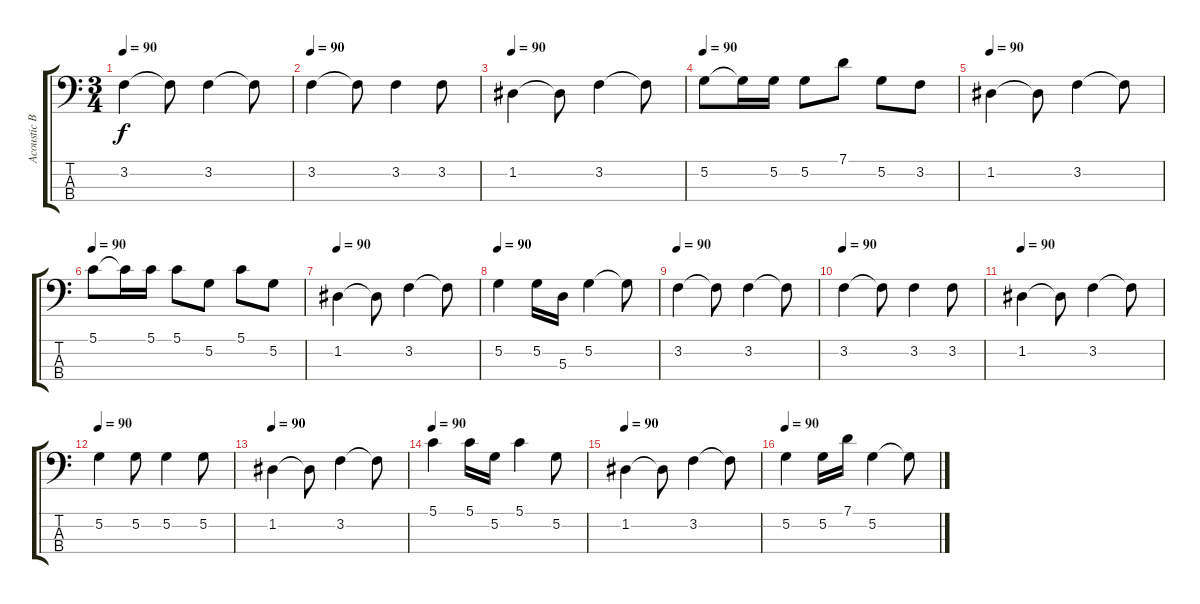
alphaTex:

\track ("Acoustic Bass -  Ken Wild" "Acoustic B") {instrument acousticbass}
\staff {score tabs}
\tuning (G2 D2 A1 E1) {hide}
\ts (3 4)
\tempo 90
\clef f4
\ks c
3.2.4{dy f} 3.2{t}.8 3.2.4 3.2{t}.8 |
\tempo 90
3.2.4 3.2{t}.8 3.2.4 3.2.8 |
\tempo 90
1.2.4 1.2{t}.8 3.2.4 3.2{t}.8 |
\tempo 90
5.2.8 5.2{t}.16 5.2.16 5.2.8 7.1.8 5.2.8 3.2.8 |
\tempo 90
1.2.4 1.2{t}.8 3.2.4 3.2{t}.8 |
\tempo 90
5.1.8 5.1{t}.16 5.1.16 5.1.8 5.2.8 5.1.8 5.2.8 |
\tempo 90
1.2.4 1.2{t}.8 3.2.4 3.2{t}.8 |
\tempo 90
5.2.4 5.2.16 5.3.16 5.2.4 5.2{t}.8 |
\tempo 90
3.2.4 3.2{t}.8 3.2.4 3.2{t}.8 |
\tempo 90
3.2.4 3.2{t}.8 3.2.4 3.2.8 |
\tempo 90
1.2.4 1.2{t}.8 3.2.4 3.2{t}.8 |
\tempo 90
5.2.4 5.2.8 5.2.4 5.2.8 |
\tempo 90
1.2.4 1.2{t}.8 3.2.4 3.2{t}.8 |
\tempo 90
5.1.4 5.1.16 5.2.16 5.1.4 5.2.8 |
\tempo 90
1.2.4 1.2{t}.8 3.2.4 3.2{t}.8 |
\tempo 90
5.2.4 5.2.16 7.1.16 5.2.4 5.2{t}.8
